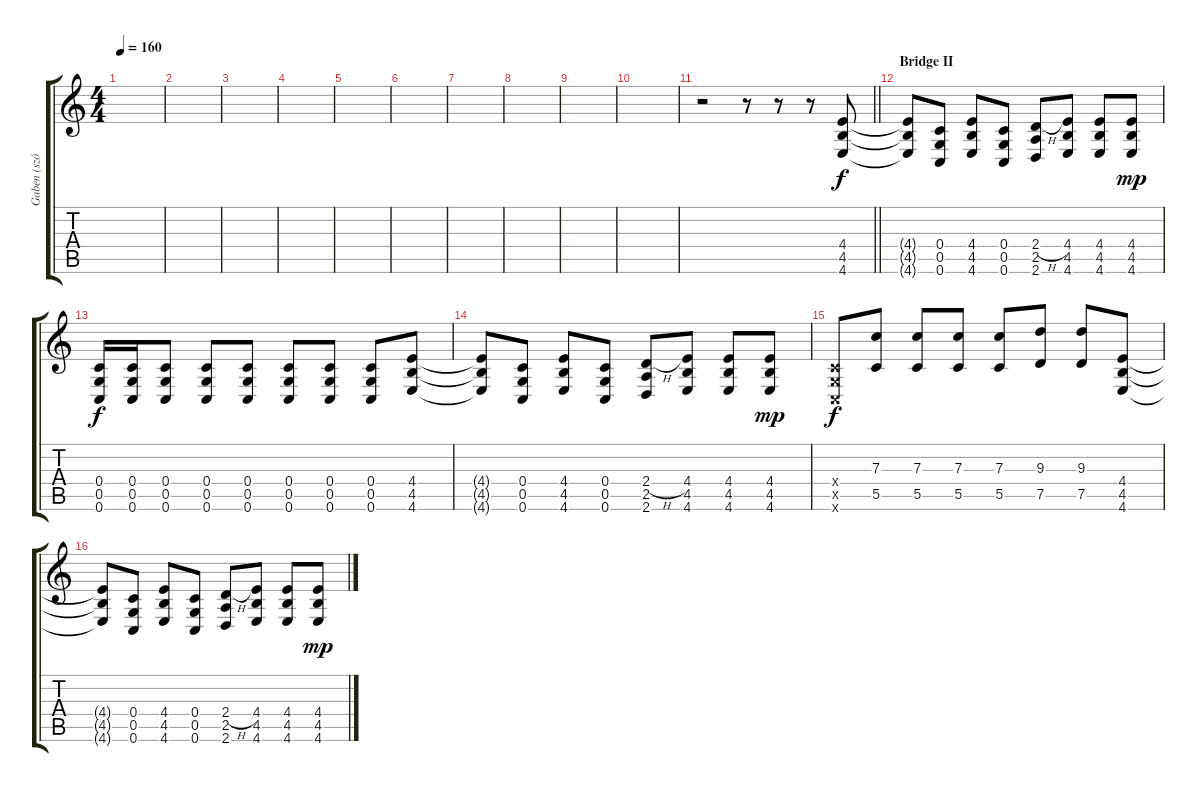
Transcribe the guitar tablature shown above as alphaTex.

\track ("Gaben (szólóg.)" "Gaben (szó") {instrument overdrivenguitar}
\staff {score tabs}
\tuning (D4 A3 F3 C3 G2 C2) {hide}
\ts (4 4)
\tempo 160
\clef g2
\ks c
|
|
|
|
|
|
|
|
|
|
\barLineRight lightlight
r.2 r.8 r.8 r.8 (4.4 4.5 4.6).8 |
\section ("" "Bridge II")
(4.4{t} 4.5{t} 4.6{t}).8 (0.4 0.5 0.6).8 (4.4 4.5 4.6).8 (0.4 0.5 0.6).8 (2.4{h} 2.5 2.6).8 (4.4 4.5 4.6).8 (4.4 4.5 4.6).8 (4.4 4.5 4.6).8{dy mp} |
(0.4 0.5 0.6).16{dy f} (0.4 0.5 0.6).16 (0.4 0.5 0.6).8 (0.4 0.5 0.6).8 (0.4 0.5 0.6).8 (0.4 0.5 0.6).8 (0.4 0.5 0.6).8 (0.4 0.5 0.6).8 (4.4 4.5 4.6).8 |
(4.4{t} 4.5{t} 4.6{t}).8 (0.4 0.5 0.6).8 (4.4 4.5 4.6).8 (0.4 0.5 0.6).8 (2.4{h} 2.5 2.6).8 (4.4 4.5 4.6).8 (4.4 4.5 4.6).8 (4.4 4.5 4.6).8{dy mp} |
(0.4{x} 0.5{x} 0.6{x}).8{dy f} (7.3 5.5).8 (7.3 5.5).8 (7.3 5.5).8 (7.3 5.5).8 (9.3 7.5).8 (9.3 7.5).8 (4.4 4.5 4.6).8 |
(4.4{t} 4.5{t} 4.6{t}).8 (0.4 0.5 0.6).8 (4.4 4.5 4.6).8 (0.4 0.5 0.6).8 (2.4{h} 2.5 2.6).8 (4.4 4.5 4.6).8 (4.4 4.5 4.6).8 (4.4 4.5 4.6).8{dy mp}
